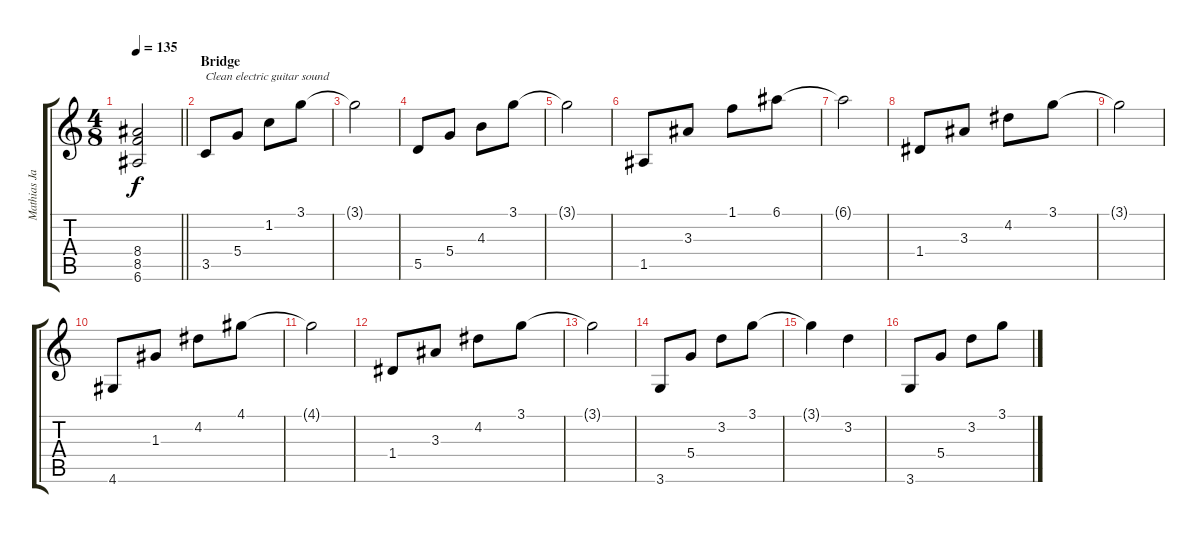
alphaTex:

\track ("Mathias Jabs" "Mathias Ja") {instrument distortionguitar}
\staff {score tabs}
\tuning (E4 B3 G3 D3 A2 E2) {hide}
\ts (4 8)
\tempo 135
\clef g2
\barLineRight lightlight
\ks c
(8.4{t} 8.5{t} 6.6{t}).2{dy f} |
\section ("" "Bridge")
3.5.8{txt "Clean electric guitar sound" volume 7 instrument electricguitarclean} 5.4.8 1.2.8 3.1.8 |
3.1{t}.2 |
5.5.8 5.4.8 4.3.8 3.1.8 |
3.1{t}.2 |
1.5.8 3.3.8 1.1.8 6.1.8 |
6.1{t}.2 |
1.4.8 3.3.8 4.2.8 3.1.8 |
3.1{t}.2 |
4.6.8 1.3.8 4.2.8 4.1.8 |
4.1{t}.2 |
1.4.8 3.3.8 4.2.8 3.1.8 |
3.1{t}.2 |
3.6.8 5.4.8 3.2.8 3.1.8 |
3.1{t}.4 3.2.4 |
3.6.8 5.4.8 3.2.8 3.1.8
